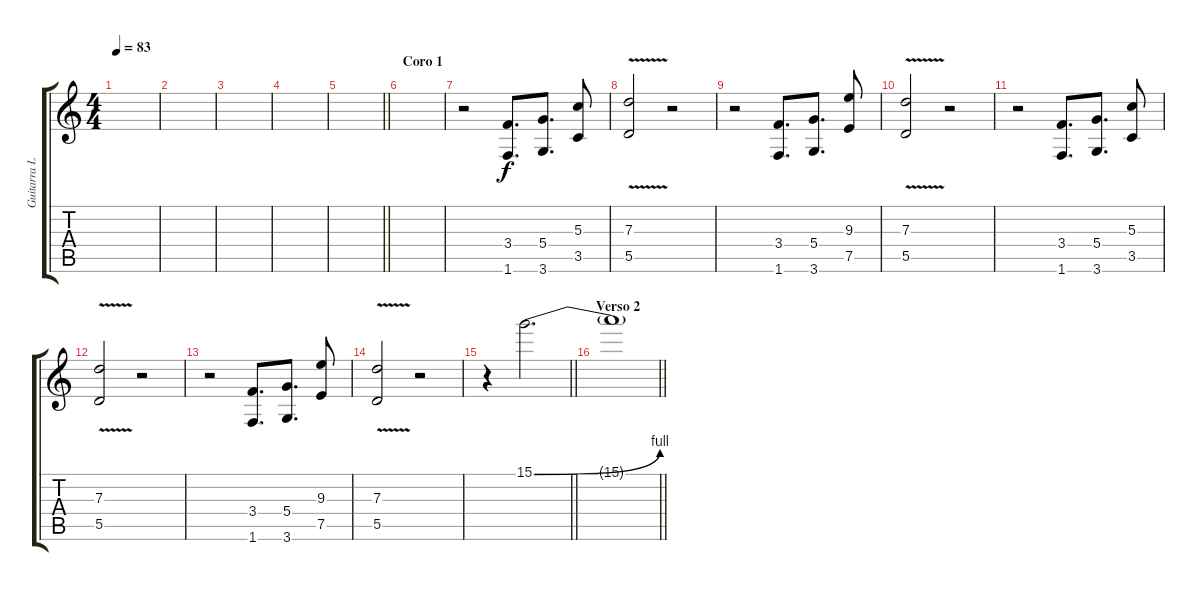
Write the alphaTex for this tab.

\track ("Guitarra Lead" "Guitarra L") {instrument overdrivenguitar}
\staff {score tabs}
\tuning (E4 B3 G3 D3 A2 E2) {hide}
\ts (4 4)
\tempo 83
\clef g2
\ks c
|
|
|
|
\barLineRight lightlight
|
\section ("" "Coro 1")
|
r.2 (3.4 1.6).8{d} (5.4 3.6).8{d} (5.3 3.5).8 |
(7.3{v} 5.5{v}).2 r.2 |
r.2 (3.4 1.6).8{d} (5.4 3.6).8{d} (9.3 7.5).8 |
(7.3{v} 5.5{v}).2 r.2 |
r.2 (3.4 1.6).8{d} (5.4 3.6).8{d} (5.3 3.5).8 |
(7.3{v} 5.5{v}).2 r.2 |
r.2 (3.4 1.6).8{d} (5.4 3.6).8{d} (9.3 7.5).8 |
(7.3{v} 5.5{v}).2 r.2 |
\barLineRight lightlight
r.4 15.1{be (bend 0 0 60 4)}.2{d volume 0} |
\section ("" "Verso 2")
\barLineRight lightlight
15.1{t}.1
